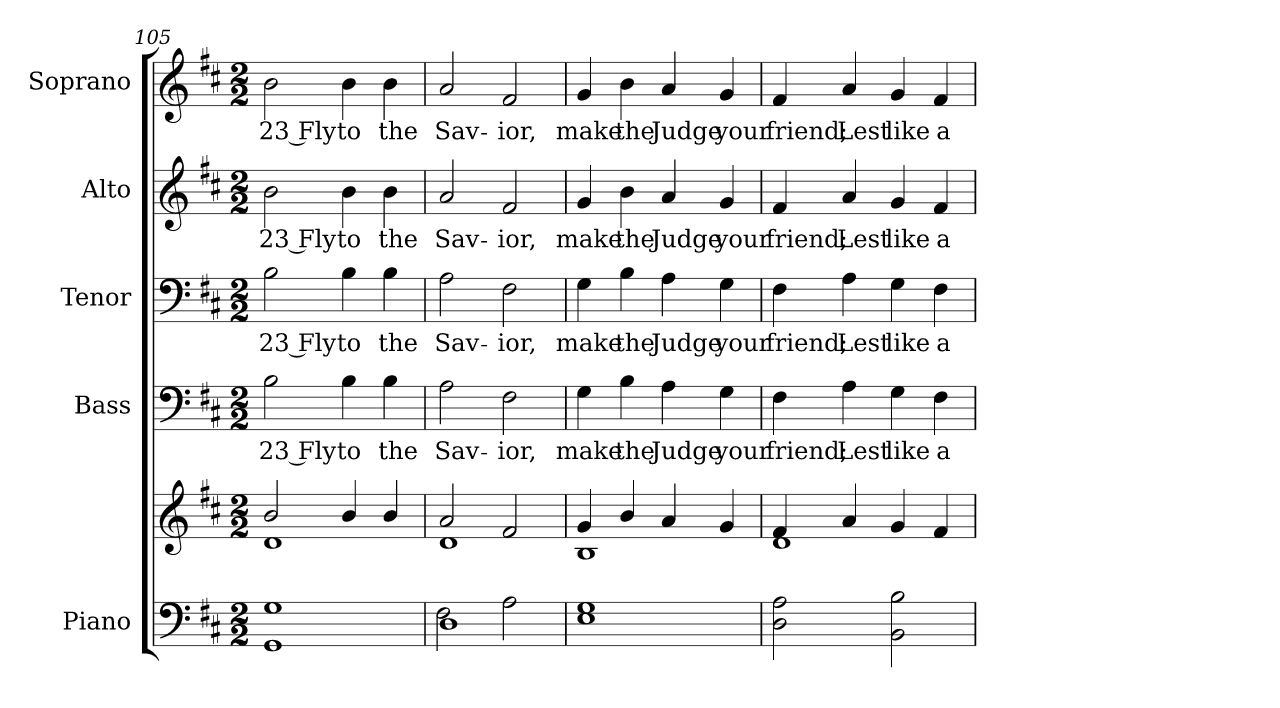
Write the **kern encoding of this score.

**kern	**kern	**kern	**text	**kern	**text	**kern	**text	**kern	**text
*part5	*part5	*part4	*part4	*part3	*part3	*part2	*part2	*part1	*part1
*staff6	*staff5	*staff4	*staff4	*staff3	*staff3	*staff2	*staff2	*staff1	*staff1
*I"Piano	*	*I"Bass	*	*I"Tenor	*	*I"Alto	*	*I"Soprano	*
*I'Pno.	*	*I'B.	*	*I'T.	*	*I'A.	*	*I'S.	*
*clefF4	*clefG2	*clefF4	*	*clefF4	*	*clefG2	*	*clefG2	*
*k[f#c#]	*k[f#c#]	*k[f#c#]	*	*k[f#c#]	*	*k[f#c#]	*	*k[f#c#]	*
*D:	*D:	*D:	*	*D:	*	*D:	*	*D:	*
*M2/2	*M2/2	*M2/2	*	*M2/2	*	*M2/2	*	*M2/2	*
=105	=105	=105	=105	=105	=105	=105	=105	=105	=105
*	*^	*	*	*	*	*	*	*	*
!	!	!	!	!LO:LY:b:color=#000000	!	!	!	!	!	!
!	!	!	!	!	!	!LO:LY:b:color=#000000	!	!	!	!
!	!	!	!	!	!	!	!	!LO:LY:b:color=#000000	!	!
!	!	!	!	!	!	!	!	!	!	!LO:LY:b:color=#000000
1GGi 1Gi	2bi/	1di	2Bi\	23 Fly	2Bi\	23 Fly	2bi\	23 Fly	2bi\	23 Fly
!	!	!	!	!LO:LY:b:color=#000000	!	!	!	!	!	!
!	!	!	!	!	!	!LO:LY:b:color=#000000	!	!	!	!
!	!	!	!	!	!	!	!	!LO:LY:b:color=#000000	!	!
!	!	!	!	!	!	!	!	!	!	!LO:LY:b:color=#000000
.	4bi/	.	4Bi\	to	4Bi\	to	4bi\	to	4bi\	to
!	!	!	!	!LO:LY:b:color=#000000	!	!	!	!	!	!
!	!	!	!	!	!	!LO:LY:b:color=#000000	!	!	!	!
!	!	!	!	!	!	!	!	!LO:LY:b:color=#000000	!	!
!	!	!	!	!	!	!	!	!	!	!LO:LY:b:color=#000000
.	4bi/	.	4Bi\	the	4Bi\	the	4bi\	the	4bi\	the
!!LO:PB:g=z
=106	=106	=106	=106	=106	=106	=106	=106	=106	=106	=106
*^	*	*	*	*	*	*	*	*	*	*
!	!	!	!	!	!LO:LY:b:color=#000000	!	!	!	!	!	!
!	!	!	!	!	!	!	!LO:LY:b:color=#000000	!	!	!	!
!	!	!	!	!	!	!	!	!	!LO:LY:b:color=#000000	!	!
!	!	!	!	!	!	!	!	!	!	!	!LO:LY:b:color=#000000
1Di	2F#i\	2ai/	1di	2Ai\	Sav-	2Ai\	Sav-	2ai/	Sav-	2ai/	Sav-
!	!	!	!	!	!LO:LY:b:color=#000000	!	!	!	!	!	!
!	!	!	!	!	!	!	!LO:LY:b:color=#000000	!	!	!	!
!	!	!	!	!	!	!	!	!	!LO:LY:b:color=#000000	!	!
!	!	!	!	!	!	!	!	!	!	!	!LO:LY:b:color=#000000
.	2Ai\	2f#i/	.	2F#i\	-ior,	2F#i\	-ior,	2f#i/	-ior,	2f#i/	-ior,
*v	*v	*	*	*	*	*	*	*	*	*	*
=107	=107	=107	=107	=107	=107	=107	=107	=107	=107	=107
*^	*	*	*	*	*	*	*	*	*	*
!	!	!	!	!	!LO:LY:b:color=#000000	!	!	!	!	!	!
*v	*v	*	*	*	*	*	*	*	*	*	*
*^	*	*	*	*	*	*	*	*	*	*
!	!	!	!	!	!	!	!LO:LY:b:color=#000000	!	!	!	!
*v	*v	*	*	*	*	*	*	*	*	*	*
*^	*	*	*	*	*	*	*	*	*	*
!	!	!	!	!	!	!	!	!	!LO:LY:b:color=#000000	!	!
*v	*v	*	*	*	*	*	*	*	*	*	*
*^	*	*	*	*	*	*	*	*	*	*
!	!	!	!	!	!	!	!	!	!	!	!LO:LY:b:color=#000000
*v	*v	*	*	*	*	*	*	*	*	*	*
1Ei 1Gi	4gi/	1Bi	4Gi\	make	4Gi\	make	4gi/	make	4gi/	make
!	!	!	!	!LO:LY:b:color=#000000	!	!	!	!	!	!
!	!	!	!	!	!	!LO:LY:b:color=#000000	!	!	!	!
!	!	!	!	!	!	!	!	!LO:LY:b:color=#000000	!	!
!	!	!	!	!	!	!	!	!	!	!LO:LY:b:color=#000000
.	4bi/	.	4Bi\	the	4Bi\	the	4bi\	the	4bi\	the
!	!	!	!	!LO:LY:b:color=#000000	!	!	!	!	!	!
!	!	!	!	!	!	!LO:LY:b:color=#000000	!	!	!	!
!	!	!	!	!	!	!	!	!LO:LY:b:color=#000000	!	!
!	!	!	!	!	!	!	!	!	!	!LO:LY:b:color=#000000
.	4ai/	.	4Ai\	Judge	4Ai\	Judge	4ai/	Judge	4ai/	Judge
!	!	!	!	!LO:LY:b:color=#000000	!	!	!	!	!	!
!	!	!	!	!	!	!LO:LY:b:color=#000000	!	!	!	!
!	!	!	!	!	!	!	!	!LO:LY:b:color=#000000	!	!
!	!	!	!	!	!	!	!	!	!	!LO:LY:b:color=#000000
.	4gi/	.	4Gi\	your	4Gi\	your	4gi/	your	4gi/	your
=108	=108	=108	=108	=108	=108	=108	=108	=108	=108	=108
!	!	!	!	!LO:LY:b:color=#000000	!	!	!	!	!	!
!	!	!	!	!	!	!LO:LY:b:color=#000000	!	!	!	!
!	!	!	!	!	!	!	!	!LO:LY:b:color=#000000	!	!
!	!	!	!	!	!	!	!	!	!	!LO:LY:b:color=#000000
2Di\ 2Ai	4f#i/	1di	4F#i\	friend;	4F#i\	friend;	4f#i/	friend;	4f#i/	friend;
!	!	!	!	!LO:LY:b:color=#000000	!	!	!	!	!	!
!	!	!	!	!	!	!LO:LY:b:color=#000000	!	!	!	!
!	!	!	!	!	!	!	!	!LO:LY:b:color=#000000	!	!
!	!	!	!	!	!	!	!	!	!	!LO:LY:b:color=#000000
.	4ai/	.	4Ai\	Lest	4Ai\	Lest	4ai/	Lest	4ai/	Lest
!	!	!	!	!LO:LY:b:color=#000000	!	!	!	!	!	!
!	!	!	!	!	!	!LO:LY:b:color=#000000	!	!	!	!
!	!	!	!	!	!	!	!	!LO:LY:b:color=#000000	!	!
!	!	!	!	!	!	!	!	!	!	!LO:LY:b:color=#000000
2BBi\ 2Bi	4gi/	.	4Gi\	like	4Gi\	like	4gi/	like	4gi/	like
!	!	!	!	!LO:LY:b:color=#000000	!	!	!	!	!	!
!	!	!	!	!	!	!LO:LY:b:color=#000000	!	!	!	!
!	!	!	!	!	!	!	!	!LO:LY:b:color=#000000	!	!
!	!	!	!	!	!	!	!	!	!	!LO:LY:b:color=#000000
.	4f#i/	.	4F#i\	a	4F#i\	a	4f#i/	a	4f#i/	a
*	*v	*v	*	*	*	*	*	*	*	*
=	=	=	=	=	=	=	=	=	=
*-	*-	*-	*-	*-	*-	*-	*-	*-	*-
